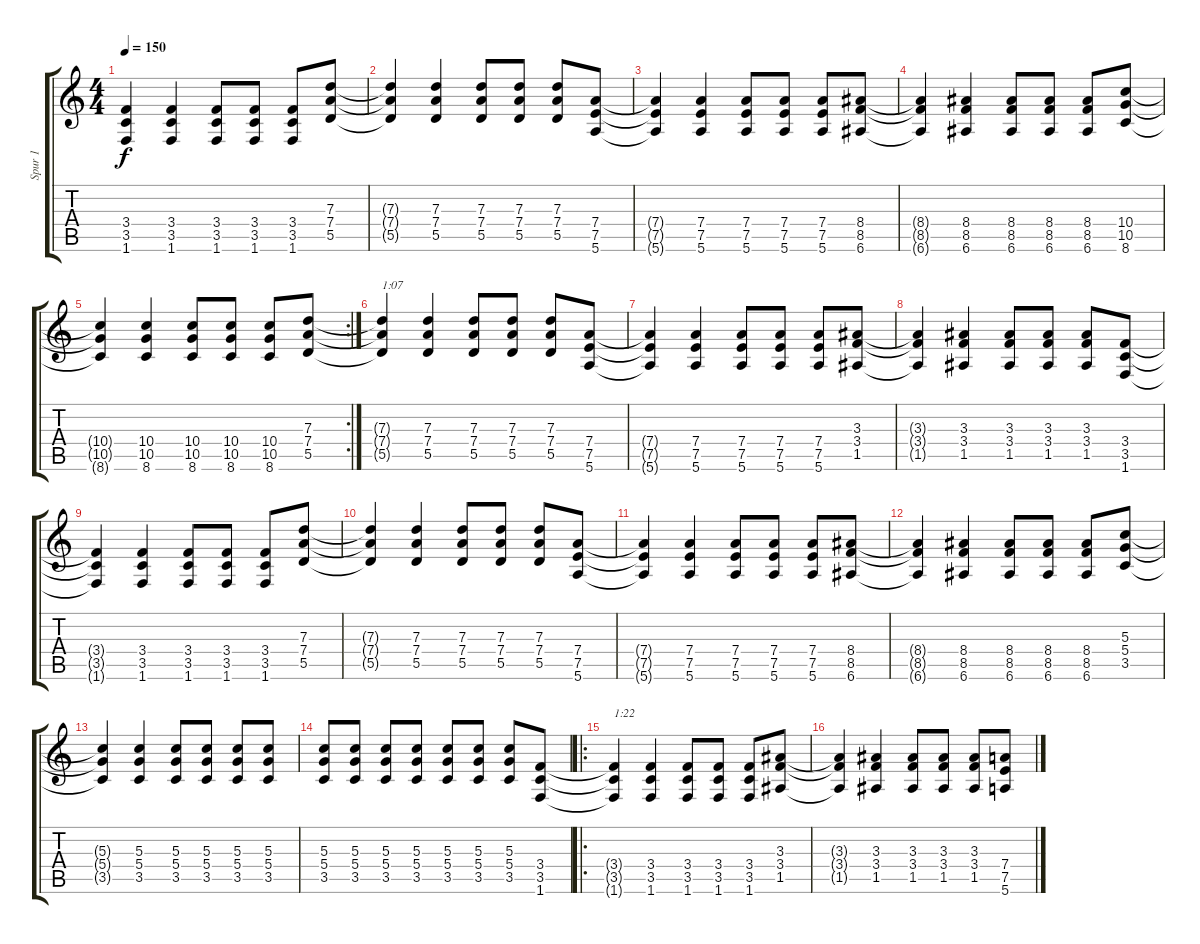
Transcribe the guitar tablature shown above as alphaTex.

\track ("Spur 1" "Spur 1") {instrument overdrivenguitar}
\staff {score tabs}
\tuning (E4 B3 G3 D3 A2 E2) {hide}
\ts (4 4)
\tempo 150
\clef g2
\ks c
(3.4{t} 3.5{t} 1.6{t}).4{dy f} (3.4 3.5 1.6).4 (3.4 3.5 1.6).8 (3.4 3.5 1.6).8 (3.4 3.5 1.6).8 (7.3 7.4 5.5).8 |
(7.3{t} 7.4{t} 5.5{t}).4 (7.3 7.4 5.5).4 (7.3 7.4 5.5).8 (7.3 7.4 5.5).8 (7.3 7.4 5.5).8 (7.4 7.5 5.6).8 |
(7.4{t} 7.5{t} 5.6{t}).4 (7.4 7.5 5.6).4 (7.4 7.5 5.6).8 (7.4 7.5 5.6).8 (7.4 7.5 5.6).8 (8.4 8.5 6.6).8 |
(8.4{t} 8.5{t} 6.6{t}).4 (8.4 8.5 6.6).4 (8.4 8.5 6.6).8 (8.4 8.5 6.6).8 (8.4 8.5 6.6).8 (10.4 10.5 8.6).8 |
\rc 2
(10.4{t} 10.5{t} 8.6{t}).4 (10.4 10.5 8.6).4 (10.4 10.5 8.6).8 (10.4 10.5 8.6).8 (10.4 10.5 8.6).8 (7.3 7.4 5.5).8 |
(7.3{t} 7.4{t} 5.5{t}).4{txt "1:07"} (7.3 7.4 5.5).4 (7.3 7.4 5.5).8 (7.3 7.4 5.5).8 (7.3 7.4 5.5).8 (7.4 7.5 5.6).8 |
(7.4{t} 7.5{t} 5.6{t}).4 (7.4 7.5 5.6).4 (7.4 7.5 5.6).8 (7.4 7.5 5.6).8 (7.4 7.5 5.6).8 (3.3 3.4 1.5).8 |
(3.3{t} 3.4{t} 1.5{t}).4 (3.3 3.4 1.5).4 (3.3 3.4 1.5).8 (3.3 3.4 1.5).8 (3.3 3.4 1.5).8 (3.4 3.5 1.6).8 |
(3.4{t} 3.5{t} 1.6{t}).4 (3.4 3.5 1.6).4 (3.4 3.5 1.6).8 (3.4 3.5 1.6).8 (3.4 3.5 1.6).8 (7.3 7.4 5.5).8 |
(7.3{t} 7.4{t} 5.5{t}).4 (7.3 7.4 5.5).4 (7.3 7.4 5.5).8 (7.3 7.4 5.5).8 (7.3 7.4 5.5).8 (7.4 7.5 5.6).8 |
(7.4{t} 7.5{t} 5.6{t}).4 (7.4 7.5 5.6).4 (7.4 7.5 5.6).8 (7.4 7.5 5.6).8 (7.4 7.5 5.6).8 (8.4 8.5 6.6).8 |
(8.4{t} 8.5{t} 6.6{t}).4 (8.4 8.5 6.6).4 (8.4 8.5 6.6).8 (8.4 8.5 6.6).8 (8.4 8.5 6.6).8 (5.3 5.4 3.5).8 |
(5.3{t} 5.4{t} 3.5{t}).4 (5.3 5.4 3.5).4 (5.3 5.4 3.5).8 (5.3 5.4 3.5).8 (5.3 5.4 3.5).8 (5.3 5.4 3.5).8 |
(5.3 5.4 3.5).8 (5.3 5.4 3.5).8 (5.3 5.4 3.5).8 (5.3 5.4 3.5).8 (5.3 5.4 3.5).8 (5.3 5.4 3.5).8 (5.3 5.4 3.5).8 (3.4 3.5 1.6).8 |
\ro
(3.4{t} 3.5{t} 1.6{t}).4{txt "1:22"} (3.4 3.5 1.6).4 (3.4 3.5 1.6).8 (3.4 3.5 1.6).8 (3.4 3.5 1.6).8 (3.3 3.4 1.5).8 |
(3.3{t} 3.4{t} 1.5{t}).4 (3.3 3.4 1.5).4 (3.3 3.4 1.5).8 (3.3 3.4 1.5).8 (3.3 3.4 1.5).8 (7.4 7.5 5.6).8
